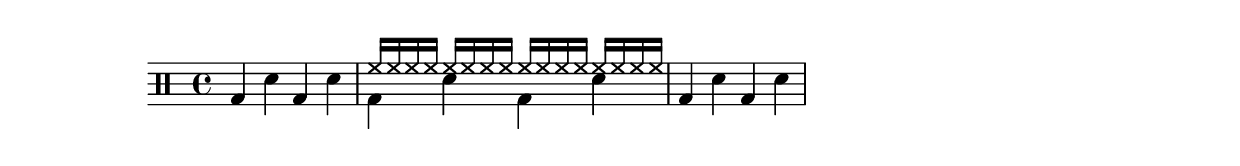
\version "2.14.0"

\header{ texidoc = "In a DrumStaff, automatic polyphony can be used without
                    explicitly initializing separate voices."
       }

\score {
  \new DrumStaff {
    \drummode {
      bd4 sn4 bd4 sn4
      << { \repeat unfold 16 hh16 } \\ { bd4 sn4 bd4 sn4 } >>
      bd4 sn4 bd4 sn4
    }
  }
}
